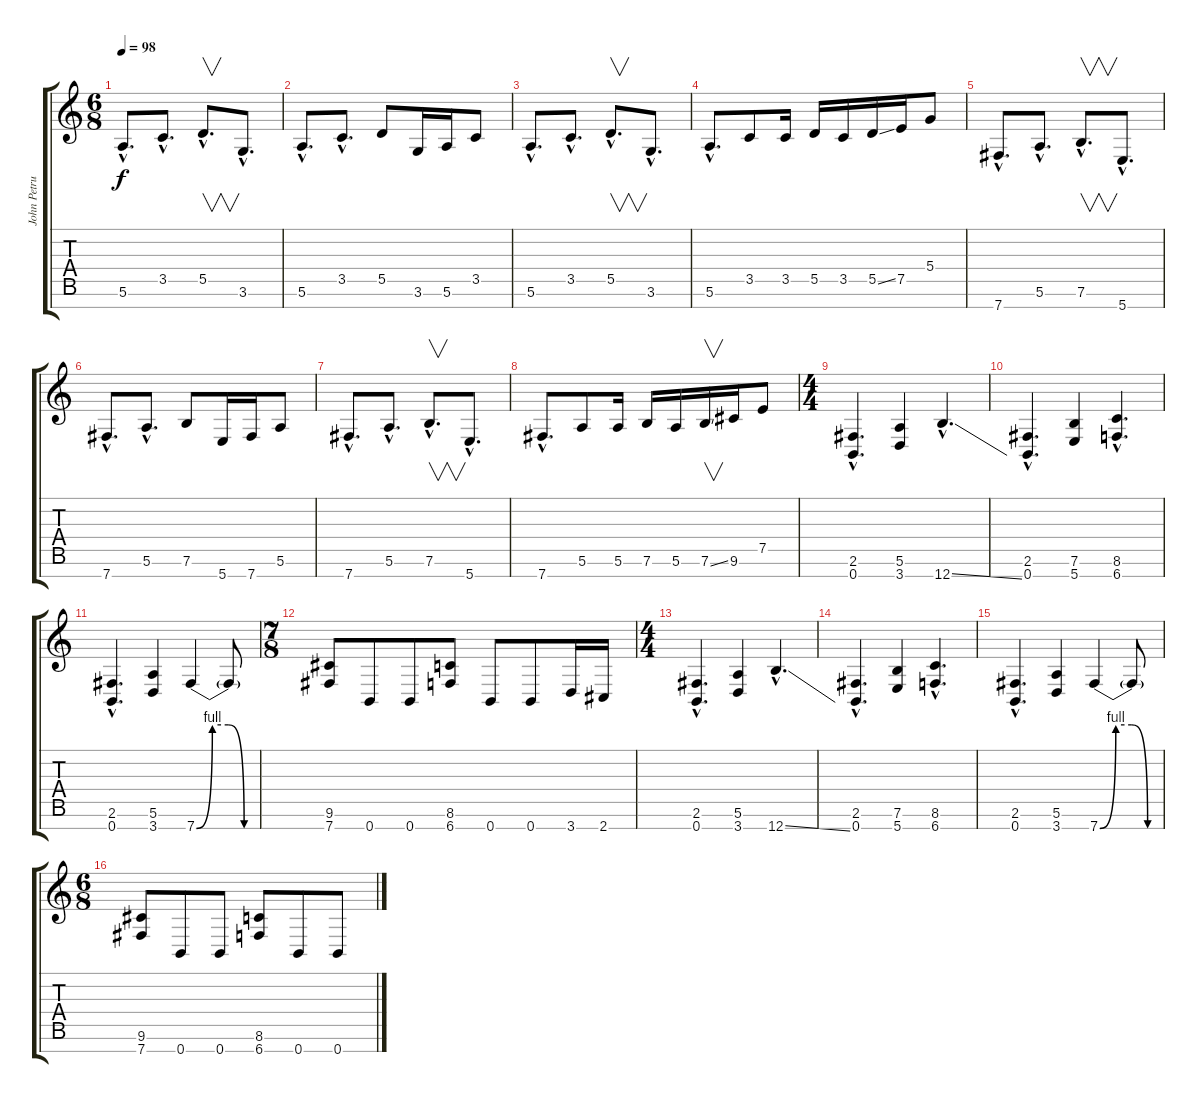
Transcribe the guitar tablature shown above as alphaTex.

\track ("John Petrucci" "John Petru") {instrument distortionguitar}
\staff {score tabs}
\tuning (E4 B3 G3 D3 A2 E2 B1) {hide}
\ts (6 8)
\tempo 98
\clef g2
\ks c
5.6{hac}.8{d dy f} 3.5{hac}.8{d} 5.5{hac}.8{v d} 3.6{hac}.8{d} |
5.6{hac}.8{d} 3.5{hac}.8{d} 5.5.8 3.6.16 5.6.16 3.5.8 |
5.6{hac}.8{d} 3.5{hac}.8{d} 5.5{hac}.8{v d} 3.6{hac}.8{d} |
5.6{hac}.8{d} 3.5.8 3.5.16 5.5.16 3.5.16 5.5{ss}.16 7.5.16 5.4.8 |
7.7{hac}.8{d} 5.6{hac}.8{d} 7.6{hac}.8{v d} 5.7{hac}.8{d} |
7.7{hac}.8{d} 5.6{hac}.8{d} 7.6.8 5.7.16 7.7.16 5.6.8 |
7.7{hac}.8{d} 5.6{hac}.8{d} 7.6{hac}.8{v d} 5.7{hac}.8{d} |
7.7{hac}.8{d} 5.6.8 5.6.16 7.6.16 5.6.16 7.6{ss}.16{v} 9.6.16 7.5.8 |
\ts (4 4)
(2.6{hac} 0.7{hac}).4{d} (5.6 3.7).4 12.7{ss hac}.4{d} |
(2.6{hac} 0.7{hac}).4{d} (7.6 5.7).4 (8.6{hac} 6.7{hac}).4{d} |
(2.6{hac} 0.7{hac}).4{d} (5.6 3.7).4 7.7{be (custom 0 0 15 4 30 4 45 0 60 0)}.4 7.7{t}.8 |
\ts (7 8)
(9.6 7.7).8 0.7.8 0.7.8 (8.6 6.7).8 0.7.8 0.7.8 3.7.16 2.7.16 |
\ts (4 4)
(2.6{hac} 0.7{hac}).4{d} (5.6 3.7).4 12.7{ss hac}.4{d} |
(2.6{hac} 0.7{hac}).4{d} (7.6 5.7).4 (8.6{hac} 6.7{hac}).4{d} |
(2.6{hac} 0.7{hac}).4{d} (5.6 3.7).4 7.7{be (custom 0 0 15 4 30 4 45 0 60 0)}.4 7.7{t}.8 |
\ts (6 8)
(9.6 7.7).8 0.7.8 0.7.8 (8.6 6.7).8 0.7.8 0.7.8
